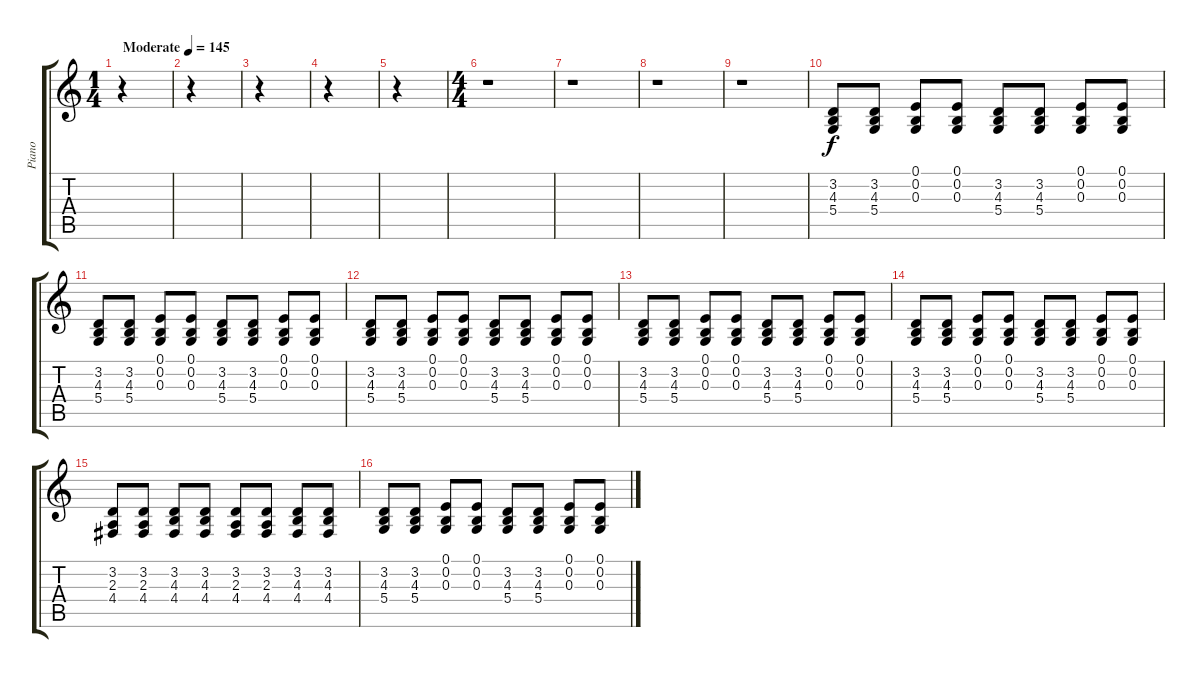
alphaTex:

\track ("Piano" "Piano") {instrument honkytonkpiano}
\staff {score tabs}
\tuning (E4 B3 G3 D3 A2 E2) {hide}
\ts (1 4)
\tempo (145 "Moderate")
\clef g2
\ks c
r.4{dy f instrument honkytonkpiano} |
r.4 |
r.4 |
r.4 |
r.4 |
\ts (4 4)
r.1 |
r.1 |
r.1 |
r.1 |
(3.2 4.3 5.4).8{balance 12} (3.2 4.3 5.4).8 (0.1 0.2 0.3).8 (0.1 0.2 0.3).8 (3.2 4.3 5.4).8 (3.2 4.3 5.4).8 (0.1 0.2 0.3).8 (0.1 0.2 0.3).8 |
(3.2 4.3 5.4).8 (3.2 4.3 5.4).8 (0.1 0.2 0.3).8 (0.1 0.2 0.3).8 (3.2 4.3 5.4).8 (3.2 4.3 5.4).8 (0.1 0.2 0.3).8 (0.1 0.2 0.3).8 |
(3.2 4.3 5.4).8 (3.2 4.3 5.4).8 (0.1 0.2 0.3).8 (0.1 0.2 0.3).8 (3.2 4.3 5.4).8 (3.2 4.3 5.4).8 (0.1 0.2 0.3).8 (0.1 0.2 0.3).8 |
(3.2 4.3 5.4).8 (3.2 4.3 5.4).8 (0.1 0.2 0.3).8 (0.1 0.2 0.3).8 (3.2 4.3 5.4).8 (3.2 4.3 5.4).8 (0.1 0.2 0.3).8 (0.1 0.2 0.3).8 |
(3.2 4.3 5.4).8 (3.2 4.3 5.4).8 (0.1 0.2 0.3).8 (0.1 0.2 0.3).8 (3.2 4.3 5.4).8 (3.2 4.3 5.4).8 (0.1 0.2 0.3).8 (0.1 0.2 0.3).8 |
(3.2 2.3 4.4).8 (3.2 2.3 4.4).8 (3.2 4.3 4.4).8 (3.2 4.3 4.4).8 (3.2 2.3 4.4).8 (3.2 2.3 4.4).8 (3.2 4.3 4.4).8 (3.2 4.3 4.4).8 |
(3.2 4.3 5.4).8 (3.2 4.3 5.4).8 (0.1 0.2 0.3).8 (0.1 0.2 0.3).8 (3.2 4.3 5.4).8 (3.2 4.3 5.4).8 (0.1 0.2 0.3).8 (0.1 0.2 0.3).8
